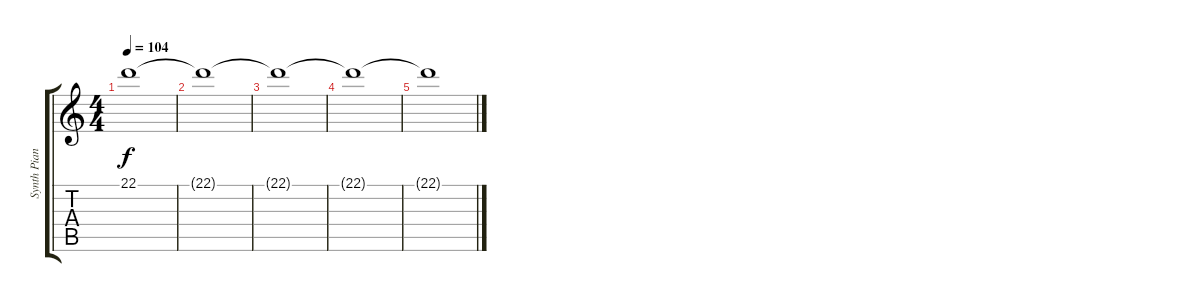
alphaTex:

\track ("Synth Piano" "Synth Pian") {instrument synthvoice}
\staff {score tabs}
\tuning (E4 B3 G3 D3 A2 E2) {hide}
\ts (4 4)
\tempo 104
\clef g2
\ks c
22.1{t}.1{dy f} |
22.1{t}.1 |
22.1{t}.1 |
22.1{t}.1 |
22.1{t}.1
